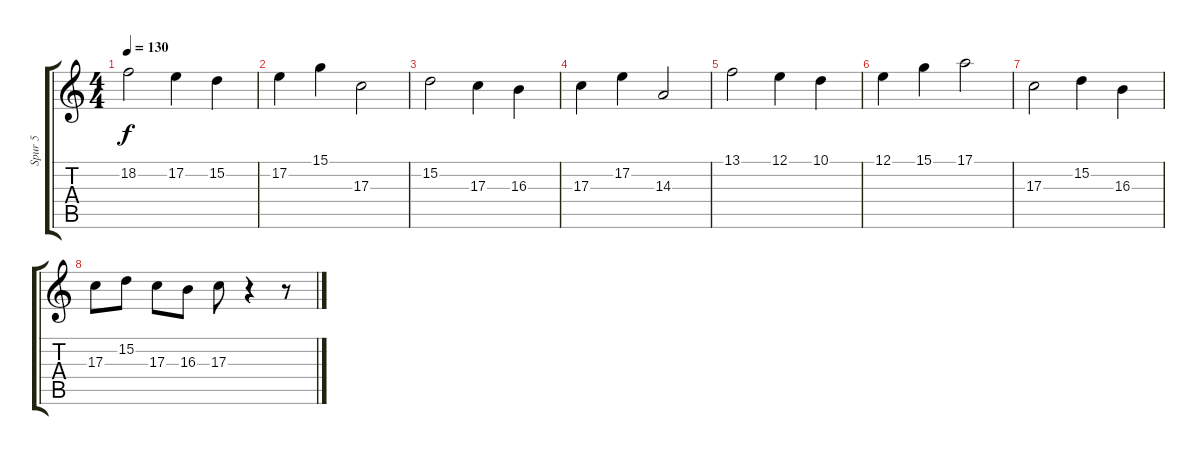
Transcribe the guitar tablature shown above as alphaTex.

\track ("Spur 5" "Spur 5") {instrument violin}
\staff {score tabs}
\tuning (E4 B3 G3 D3 A2 E2) {hide}
\ts (4 4)
\tempo 130
\clef g2
\ks c
18.2.2{dy f} 17.2.4 15.2.4 |
17.2.4 15.1.4 17.3.2 |
15.2.2 17.3.4 16.3.4 |
17.3.4 17.2.4 14.3.2 |
13.1.2 12.1.4 10.1.4 |
12.1.4 15.1.4 17.1.2 |
17.3.2 15.2.4 16.3.4 |
17.3.8 15.2.8 17.3.8 16.3.8 17.3.8 r.4 r.8
